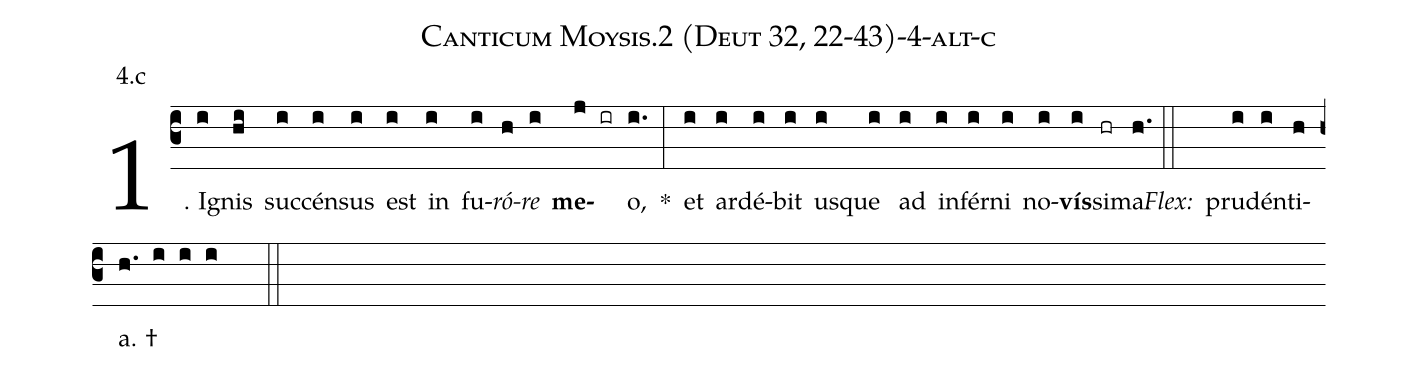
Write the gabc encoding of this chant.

name: Canticum Moysis.2 (Deut 32, 22-43)-4-alt-c;
annotation: 4.c;
%%
(c3)1. I(i)gnis(hi) suc(i)cén(i)sus(i) est(i) in(i) fu(i)<i>ró</i>(h)<i>re</i>(i) <b>me</b>(j ir)o,(i.) *(:) et(i) ar(i)dé(i)bit(i) us(i)que(i) ad(i) in(i)fér(i)ni(i) no(i)<b>vís</b>(i)si(hr)ma.(h.) (::)
<i>Flex:</i>()  pru(i)dén(i)ti(h)a. †(h. i i i  ::)
